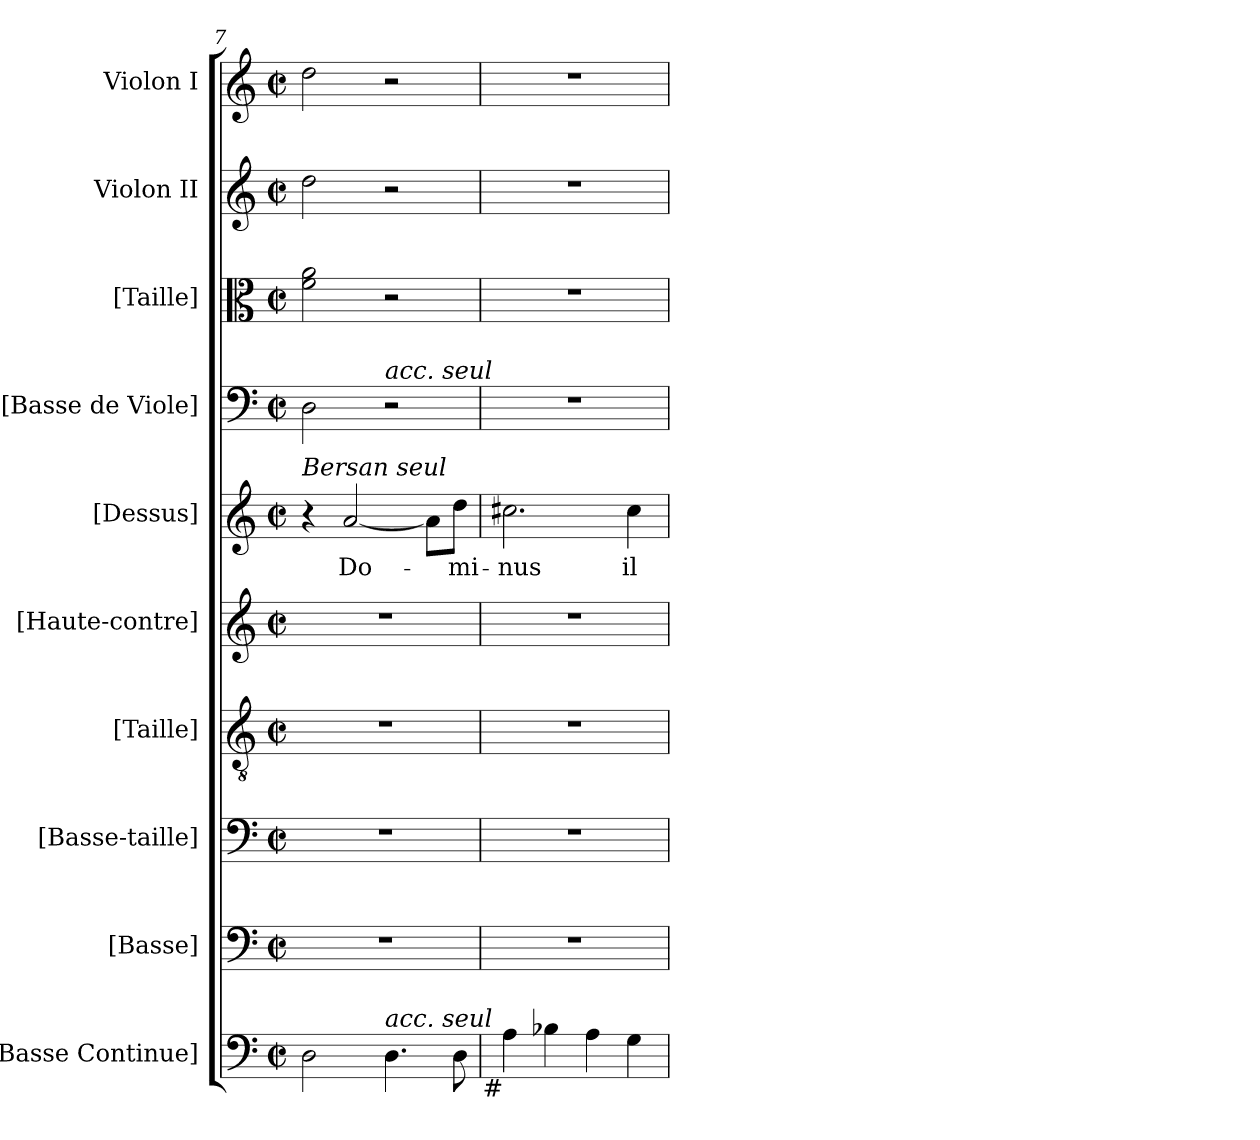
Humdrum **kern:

**kern	**kern	**kern	**kern	**kern	**kern	**text	**kern	**kern	**kern	**kern
*part10	*part9	*part8	*part7	*part6	*part5	*part5	*part4	*part3	*part2	*part1
*staff10	*staff9	*staff8	*staff7	*staff6	*staff5	*staff5	*staff4	*staff3	*staff2	*staff1
*I"[Basse Continue]	*I"[Basse]	*I"[Basse-taille]	*I"[Taille]	*I"[Haute-contre]	*I"[Dessus]	*	*I"[Basse de Viole]	*I"[Taille]	*I"Violon II	*I"Violon I
*I'B.c.	*I'B.	*I'B.t.	*I'T.	*I'H.C.	*I'D.	*	*	*	*I'Vln. II	*I'Vln. I
*clefF4	*clefF4	*clefF4	*clefGv2	*clefG2	*clefG2	*	*clefF4	*clefC3	*clefG2	*clefG2
*	*	*	*ITrd7c12	*ITrd7c12	*	*	*	*	*	*
*k[]	*k[]	*k[]	*k[]	*k[]	*k[]	*	*k[]	*k[]	*k[]	*k[]
*M2/2	*M2/2	*M2/2	*M2/2	*M2/2	*M2/2	*	*M2/2	*M2/2	*M2/2	*M2/2
*met(c|)	*met(c|)	*met(c|)	*met(c|)	*met(c|)	*met(c|)	*	*met(c|)	*met(c|)	*met(c|)	*met(c|)
=7	=7	=7	=7	=7	=7	=7	=7	=7	=7	=7
!	!	!	!	!	!LO:TX:a:i:t=Bersan seul	!	!	!	!	!
2Di\	1r	1r	1r	1r	4r	.	2Di\	2fi\ 2ai	2ddi\	2ddi\
!	!	!	!	!	!	!LO:LY:b:color=#000000	!	!	!	!
.	.	.	.	.	[2ai/	Do-	.	.	.	.
!	!	!	!	!	!	!	!LO:TX:a:i:t=acc. seul	!	!	!
!LO:TX:a:i:t=acc. seul	!	!	!	!	!	!	!	!	!	!
4.Di\	.	.	.	.	.	.	2r	2r	2r	2r
.	.	.	.	.	8ai\L]	.	.	.	.	.
!	!	!	!	!	!	!LO:LY:b:color=#000000	!	!	!	!
8Di\	.	.	.	.	8ddi\J	-mi-	.	.	.	.
=8	=8	=8	=8	=8	=8	=8	=8	=8	=8	=8
!LO:TX:b:rj:t=#	!	!	!	!	!	!	!	!	!	!
!	!	!	!	!	!	!LO:LY:b:color=#000000	!	!	!	!
4Ai\	1r	1r	1r	1r	2.cc#Xi\	-nus	1r	1r	1r	1r
4B-Xi\	.	.	.	.	.	.	.	.	.	.
4Ai\	.	.	.	.	.	.	.	.	.	.
!	!	!	!	!	!	!LO:LY:b:color=#000000	!	!	!	!
4Gi\	.	.	.	.	4cc#i\	il-	.	.	.	.
=	=	=	=	=	=	=	=	=	=	=
*-	*-	*-	*-	*-	*-	*-	*-	*-	*-	*-
